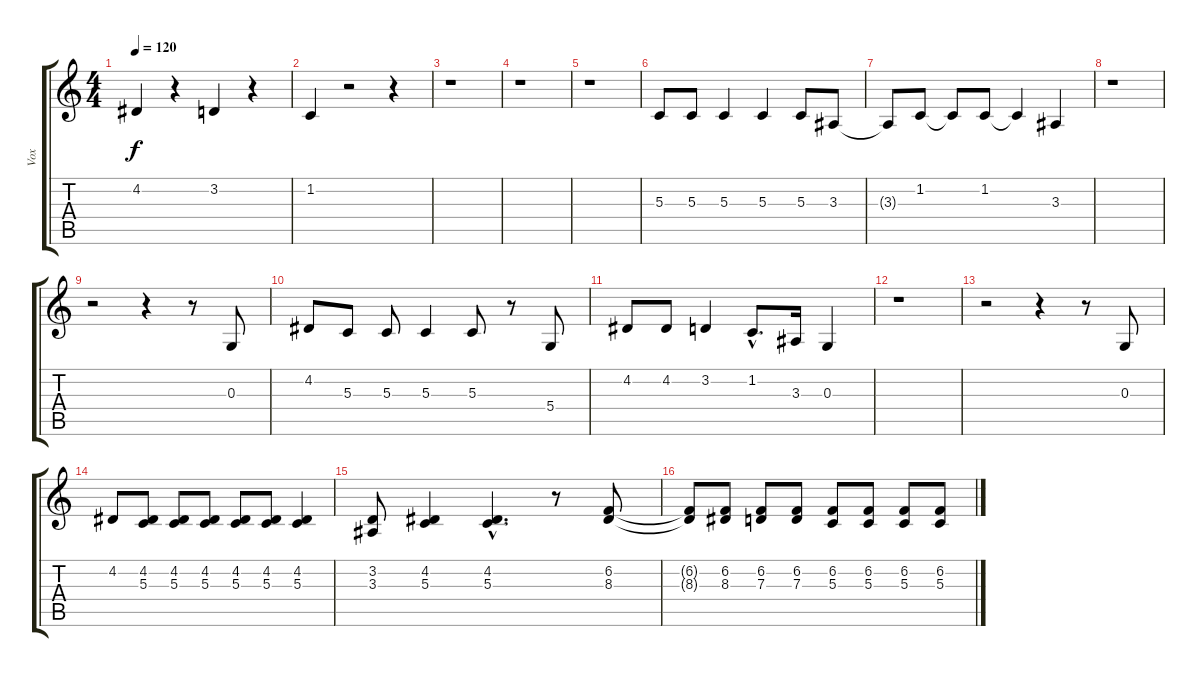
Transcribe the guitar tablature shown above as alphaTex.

\track ("Vox" "Vox") {instrument bassoon}
\staff {score tabs}
\tuning (E4 B3 G3 D3 A2 E2) {hide}
\ts (4 4)
\tempo 120
\clef g2
\ks c
4.2.4{dy f} r.4 3.2.4 r.4 |
1.2.4 r.2 r.4 |
r.1 |
r.1 |
r.1 |
5.3.8 5.3.8 5.3.4 5.3.4 5.3.8 3.3.8 |
3.3{t}.8 1.2.8 1.2{t}.8 1.2.8 1.2{t}.4 3.3.4 |
r.1 |
r.2 r.4 r.8 0.3.8 |
4.2.8 5.3.8 5.3.8 5.3.4 5.3.8 r.8 5.4.8 |
4.2.8 4.2.8 3.2.4 1.2{hac}.8{d} 3.3.16 0.3.4 |
r.1 |
r.2 r.4 r.8 0.3.8 |
4.2.8 (4.2 5.3).8 (4.2 5.3).8 (4.2 5.3).8 (4.2 5.3).8 (4.2 5.3).8 (4.2 5.3).4 |
(3.2 3.3).8 (4.2 5.3).4 (4.2{hac} 5.3{hac}).4{d} r.8 (6.2 8.3).8 |
(6.2{t} 8.3{t}).8 (6.2 8.3).8 (6.2 7.3).8 (6.2 7.3).8 (6.2 5.3).8 (6.2 5.3).8 (6.2 5.3).8 (6.2 5.3).8
